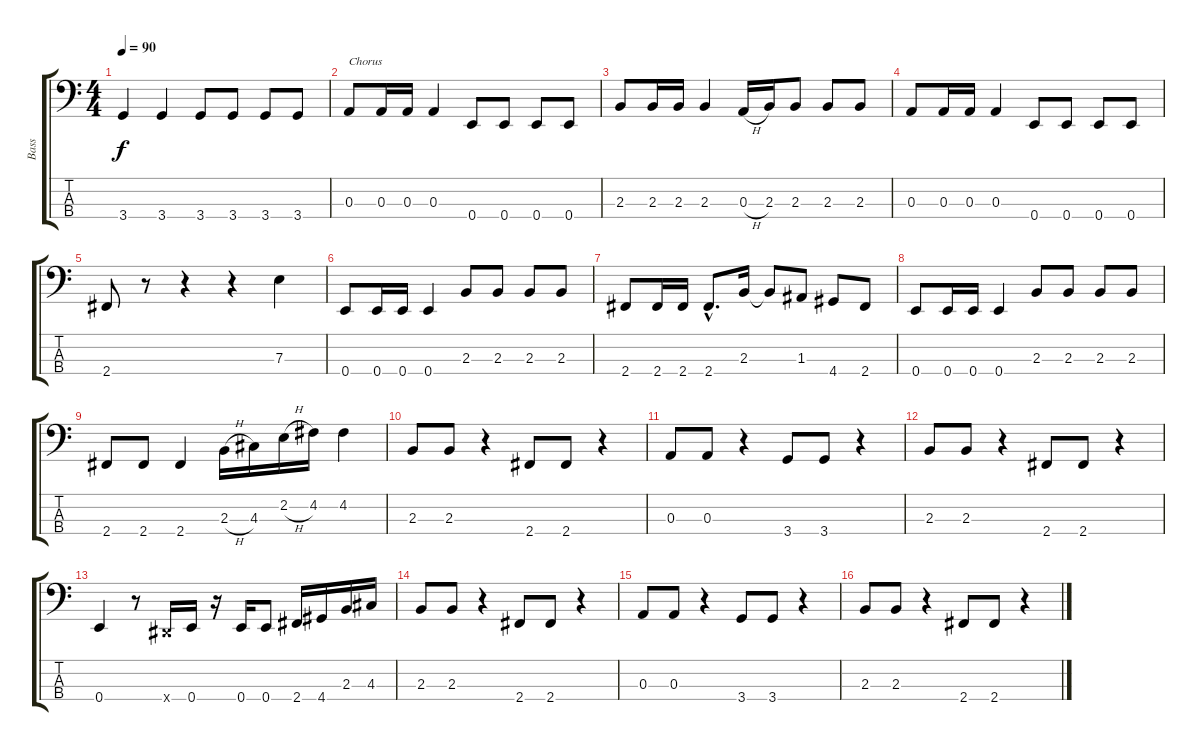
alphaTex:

\track ("Bass" "Bass") {instrument electricbassfinger}
\staff {score tabs}
\tuning (G2 D2 A1 E1) {hide}
\ts (4 4)
\tempo 90
\clef f4
\ks c
3.4.4{dy f} 3.4.4 3.4.8 3.4.8 3.4.8 3.4.8 |
0.3.8{txt "Chorus"} 0.3.16 0.3.16 0.3.4 0.4.8 0.4.8 0.4.8 0.4.8 |
2.3.8 2.3.16 2.3.16 2.3.4 0.3{h}.16 2.3.16 2.3.8 2.3.8 2.3.8 |
0.3.8 0.3.16 0.3.16 0.3.4 0.4.8 0.4.8 0.4.8 0.4.8 |
2.4.8 r.8 r.4 r.4 7.3.4 |
0.4.8 0.4.16 0.4.16 0.4.4 2.3.8 2.3.8 2.3.8 2.3.8 |
2.4.8 2.4.16 2.4.16 2.4{hac}.8{d} 2.3.16 2.3{t}.8 1.3.8 4.4.8 2.4.8 |
0.4.8 0.4.16 0.4.16 0.4.4 2.3.8 2.3.8 2.3.8 2.3.8 |
2.4.8 2.4.8 2.4.4 2.3{h}.16 4.3.16 2.2{h}.16 4.2.16 4.2.4 |
2.3.8 2.3.8 r.4 2.4.8 2.4.8 r.4 |
0.3.8 0.3.8 r.4 3.4.8 3.4.8 r.4 |
2.3.8 2.3.8 r.4 2.4.8 2.4.8 r.4 |
0.4.4 r.8 -1.4{x}.16 0.4.16 r.16 0.4.16 0.4.8 2.4.16 4.4.16 2.3.16 4.3.16 |
2.3.8 2.3.8 r.4 2.4.8 2.4.8 r.4 |
0.3.8 0.3.8 r.4 3.4.8 3.4.8 r.4 |
2.3.8 2.3.8 r.4 2.4.8 2.4.8 r.4
